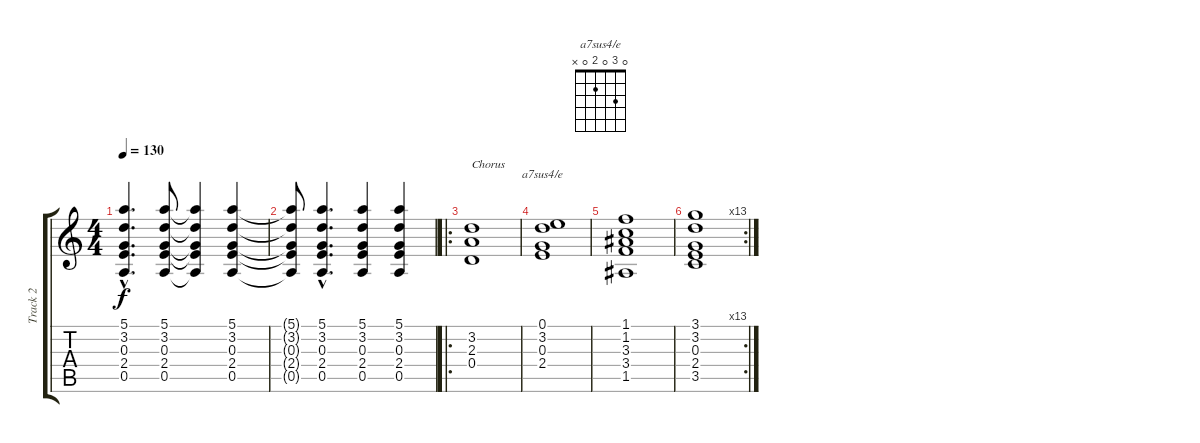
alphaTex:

\track ("Track 2" "Track 2") {instrument overdrivenguitar}
\staff {score tabs}
\tuning (E4 B3 G3 D3 A2 D2) {hide}
\chord ("a7sus4/e" 0 3 0 2 0 x)
\ts (4 4)
\tempo 130
\clef g2
\ks c
(5.1{hac} 3.2{hac} 0.3{hac} 2.4{hac} 0.5{hac}).4{d dy f} (5.1 3.2 0.3 2.4 0.5).8 (5.1{t} 3.2{t} 0.3{t} 2.4{t} 0.5{t}).4 (5.1 3.2 0.3 2.4 0.5).4 |
(5.1{t} 3.2{t} 0.3{t} 2.4{t} 0.5{t}).8 (5.1{hac} 3.2{hac} 0.3{hac} 2.4{hac} 0.5{hac}).4{d} (5.1 3.2 0.3 2.4 0.5).4 (5.1 3.2 0.3 2.4 0.5).4 |
\ro
(3.2 2.3 0.4).1{txt "Chorus"} |
(0.1 3.2 0.3 2.4).1{ch "a7sus4/e"} |
(1.1 1.2 3.3 3.4 1.5).1 |
\rc 13
(3.1 3.2 0.3 2.4 3.5).1
